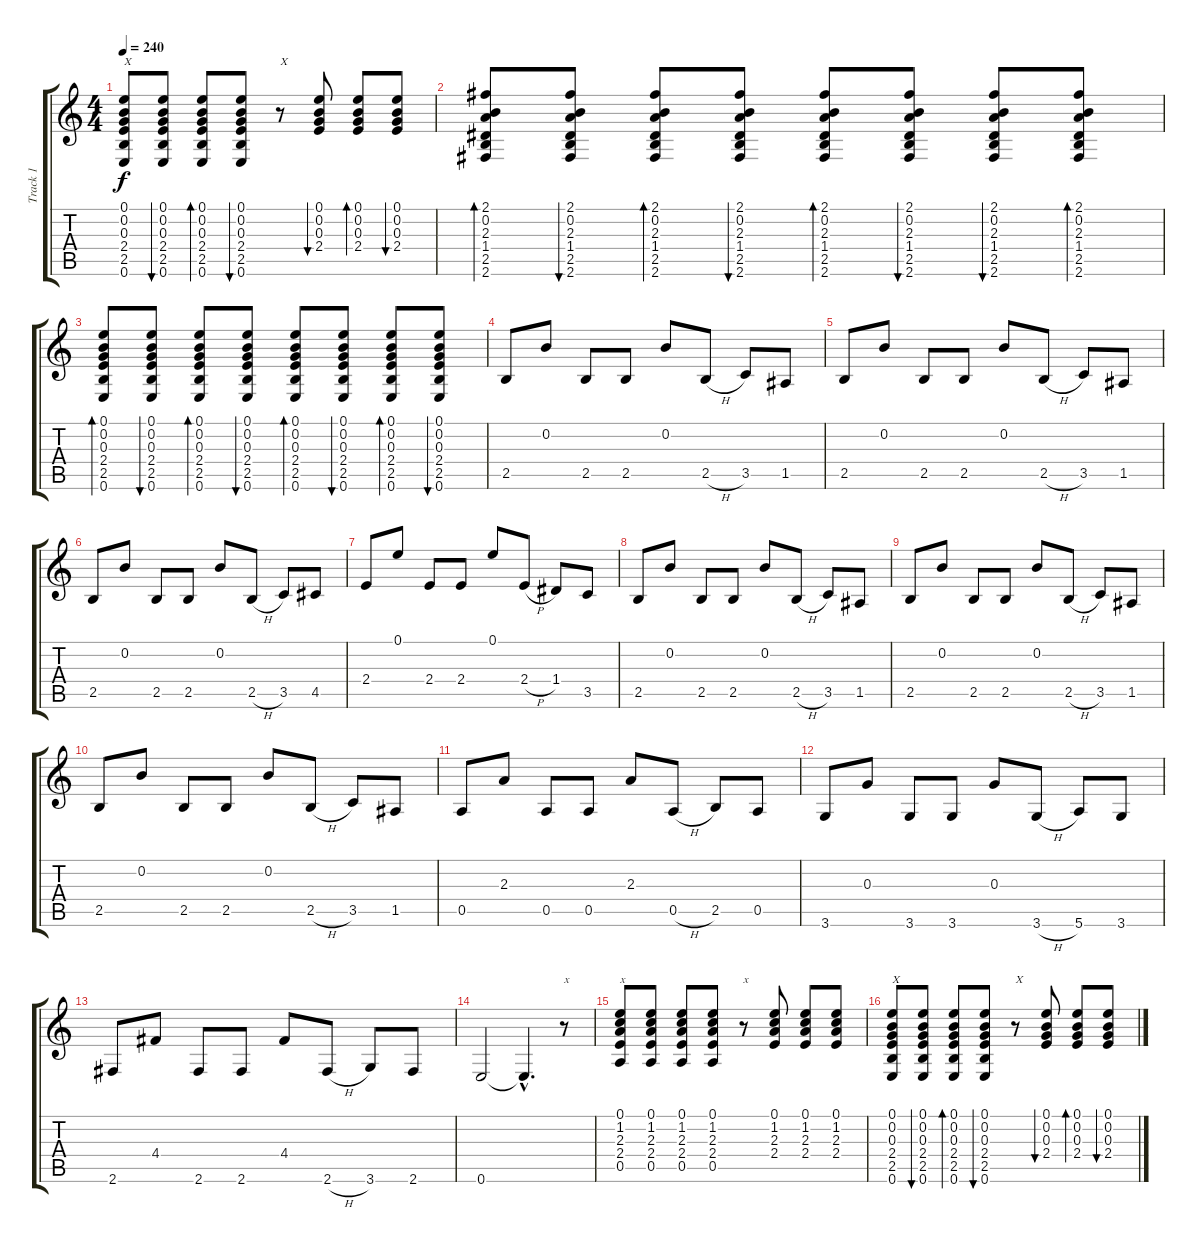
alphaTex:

\track ("Track 1" "Track 1") {instrument acousticguitarnylon}
\staff {score tabs}
\tuning (E4 B3 G3 D3 A2 E2) {hide}
\ts (4 4)
\tempo 240
\clef g2
\ks c
(0.1 0.2 0.3 2.4 2.5 0.6).8{txt "X" dy f} (0.1 0.2 0.3 2.4 2.5 0.6).8{bu 60} (0.1 0.2 0.3 2.4 2.5 0.6).8{bd 60} (0.1 0.2 0.3 2.4 2.5 0.6).8{bu 60} r.8{txt "X"} (0.1 0.2 0.3 2.4).8{bu 60} (0.1 0.2 0.3 2.4).8{bd 60} (0.1 0.2 0.3 2.4).8{bu 60} |
(2.1 0.2 2.3 1.4 2.5 2.6).8{bd 60} (2.1 0.2 2.3 1.4 2.5 2.6).8{bu 60} (2.1 0.2 2.3 1.4 2.5 2.6).8{bd 60} (2.1 0.2 2.3 1.4 2.5 2.6).8{bu 60} (2.1 0.2 2.3 1.4 2.5 2.6).8{bd 60} (2.1 0.2 2.3 1.4 2.5 2.6).8{bu 60} (2.1 0.2 2.3 1.4 2.5 2.6).8{bu 60} (2.1 0.2 2.3 1.4 2.5 2.6).8{bd 60} |
(0.1 0.2 0.3 2.4 2.5 0.6).8{bd 60} (0.1 0.2 0.3 2.4 2.5 0.6).8{bu 60} (0.1 0.2 0.3 2.4 2.5 0.6).8{bd 60} (0.1 0.2 0.3 2.4 2.5 0.6).8{bu 60} (0.1 0.2 0.3 2.4 2.5 0.6).8{bd 60} (0.1 0.2 0.3 2.4 2.5 0.6).8{bu 60} (0.1 0.2 0.3 2.4 2.5 0.6).8{bd 60} (0.1 0.2 0.3 2.4 2.5 0.6).8{bu 60} |
2.5.8 0.2.8 2.5.8 2.5.8 0.2.8 2.5{h}.8 3.5.8 1.5.8 |
2.5.8 0.2.8 2.5.8 2.5.8 0.2.8 2.5{h}.8 3.5.8 1.5.8 |
2.5.8 0.2.8 2.5.8 2.5.8 0.2.8 2.5{h}.8 3.5.8 4.5.8 |
2.4.8 0.1.8 2.4.8 2.4.8 0.1.8 2.4{h}.8 1.4.8 3.5.8 |
2.5.8 0.2.8 2.5.8 2.5.8 0.2.8 2.5{h}.8 3.5.8 1.5.8 |
2.5.8 0.2.8 2.5.8 2.5.8 0.2.8 2.5{h}.8 3.5.8 1.5.8 |
2.5.8 0.2.8 2.5.8 2.5.8 0.2.8 2.5{h}.8 3.5.8 1.5.8 |
0.5.8 2.3.8 0.5.8 0.5.8 2.3.8 0.5{h}.8 2.5.8 0.5.8 |
3.6.8 0.3.8 3.6.8 3.6.8 0.3.8 3.6{h}.8 5.6.8 3.6.8 |
2.6.8 4.4.8 2.6.8 2.6.8 4.4.8 2.6{h}.8 3.6.8 2.6.8 |
0.6.2 0.6{hac t}.4{d} r.8{txt "x"} |
(0.1 1.2 2.3 2.4 0.5).8{txt "x"} (0.1 1.2 2.3 2.4 0.5).8 (0.1 1.2 2.3 2.4 0.5).8 (0.1 1.2 2.3 2.4 0.5).8 r.8{txt "x"} (0.1 1.2 2.3 2.4).8 (0.1 1.2 2.3 2.4).8 (0.1 1.2 2.3 2.4).8 |
(0.1 0.2 0.3 2.4 2.5 0.6).8{txt "X"} (0.1 0.2 0.3 2.4 2.5 0.6).8{bu 60} (0.1 0.2 0.3 2.4 2.5 0.6).8{bd 60} (0.1 0.2 0.3 2.4 2.5 0.6).8{bu 60} r.8{txt "X"} (0.1 0.2 0.3 2.4).8{bu 60} (0.1 0.2 0.3 2.4).8{bd 60} (0.1 0.2 0.3 2.4).8{bu 60}
